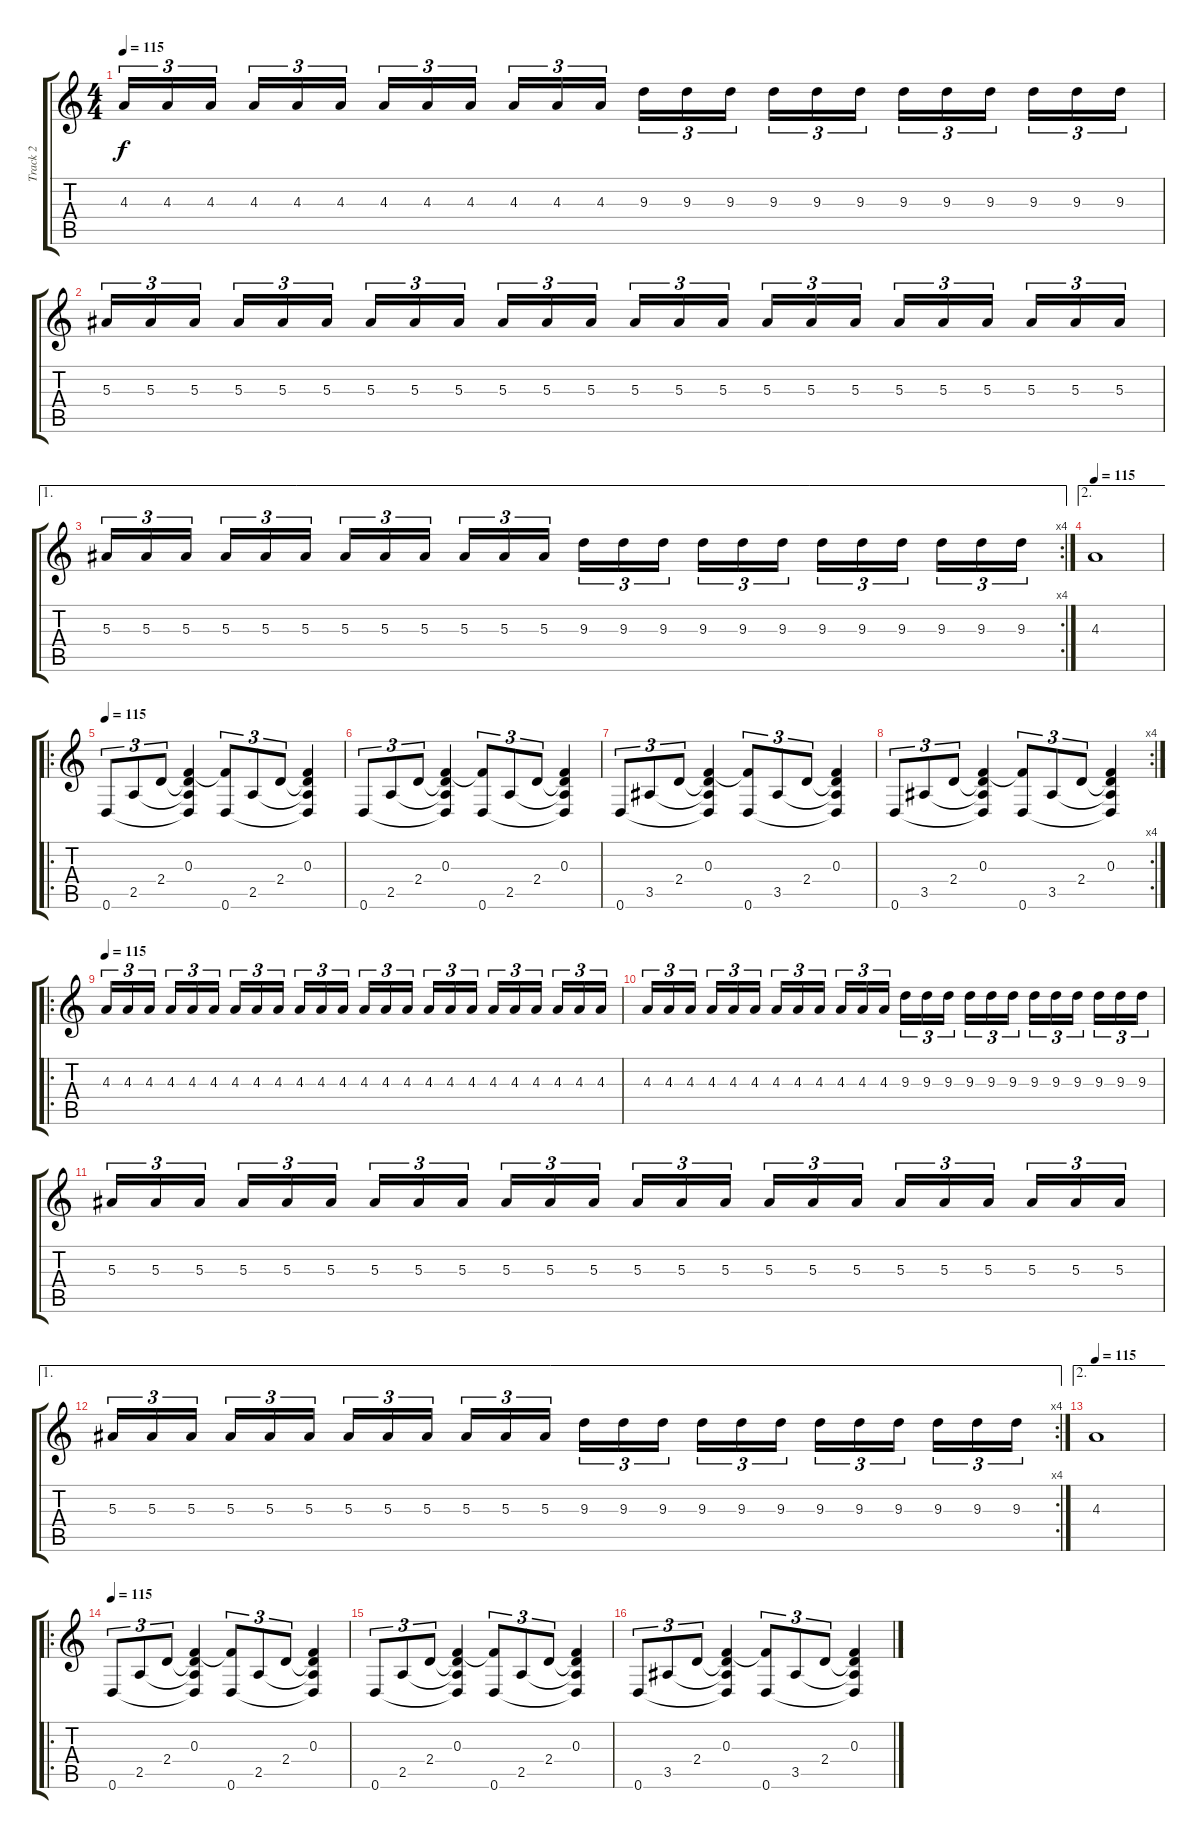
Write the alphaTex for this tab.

\track ("Track 2" "Track 2") {instrument distortionguitar}
\staff {score tabs}
\tuning (D4 A3 F3 C3 G2 D2) {hide}
\ts (4 4)
\tempo 115
\clef g2
\ks c
4.3.16{tu (3 2) dy f} 4.3.16{tu (3 2)} 4.3.16{tu (3 2)} 4.3.16{tu (3 2)} 4.3.16{tu (3 2)} 4.3.16{tu (3 2)} 4.3.16{tu (3 2)} 4.3.16{tu (3 2)} 4.3.16{tu (3 2)} 4.3.16{tu (3 2)} 4.3.16{tu (3 2)} 4.3.16{tu (3 2)} 9.3.16{tu (3 2)} 9.3.16{tu (3 2)} 9.3.16{tu (3 2)} 9.3.16{tu (3 2)} 9.3.16{tu (3 2)} 9.3.16{tu (3 2)} 9.3.16{tu (3 2)} 9.3.16{tu (3 2)} 9.3.16{tu (3 2)} 9.3.16{tu (3 2)} 9.3.16{tu (3 2)} 9.3.16{tu (3 2)} |
5.3.16{tu (3 2)} 5.3.16{tu (3 2)} 5.3.16{tu (3 2)} 5.3.16{tu (3 2)} 5.3.16{tu (3 2)} 5.3.16{tu (3 2)} 5.3.16{tu (3 2)} 5.3.16{tu (3 2)} 5.3.16{tu (3 2)} 5.3.16{tu (3 2)} 5.3.16{tu (3 2)} 5.3.16{tu (3 2)} 5.3.16{tu (3 2)} 5.3.16{tu (3 2)} 5.3.16{tu (3 2)} 5.3.16{tu (3 2)} 5.3.16{tu (3 2)} 5.3.16{tu (3 2)} 5.3.16{tu (3 2)} 5.3.16{tu (3 2)} 5.3.16{tu (3 2)} 5.3.16{tu (3 2)} 5.3.16{tu (3 2)} 5.3.16{tu (3 2)} |
\ae 1
\rc 4
5.3.16{tu (3 2)} 5.3.16{tu (3 2)} 5.3.16{tu (3 2)} 5.3.16{tu (3 2)} 5.3.16{tu (3 2)} 5.3.16{tu (3 2)} 5.3.16{tu (3 2)} 5.3.16{tu (3 2)} 5.3.16{tu (3 2)} 5.3.16{tu (3 2)} 5.3.16{tu (3 2)} 5.3.16{tu (3 2)} 9.3.16{tu (3 2)} 9.3.16{tu (3 2)} 9.3.16{tu (3 2)} 9.3.16{tu (3 2)} 9.3.16{tu (3 2)} 9.3.16{tu (3 2)} 9.3.16{tu (3 2)} 9.3.16{tu (3 2)} 9.3.16{tu (3 2)} 9.3.16{tu (3 2)} 9.3.16{tu (3 2)} 9.3.16{tu (3 2)} |
\ae 2
\tempo 115
4.3.1{volume 6} |
\ro
\tempo 115
0.6.8{tu (3 2) volume 13} 2.5.8{tu (3 2)} 2.4.8{tu (3 2)} (0.3 2.4{t} 2.5{t} 0.6{t}).4 (0.3{t} 0.6).8{tu (3 2)} 2.5.8{tu (3 2)} 2.4.8{tu (3 2)} (0.3 2.4{t} 2.5{t} 0.6{t}).4 |
0.6.8{tu (3 2)} 2.5.8{tu (3 2)} 2.4.8{tu (3 2)} (0.3 2.4{t} 2.5{t} 0.6{t}).4 (0.3{t} 0.6).8{tu (3 2)} 2.5.8{tu (3 2)} 2.4.8{tu (3 2)} (0.3 2.4{t} 2.5{t} 0.6{t}).4 |
0.6.8{tu (3 2)} 3.5.8{tu (3 2)} 2.4.8{tu (3 2)} (0.3 2.4{t} 3.5{t} 0.6{t}).4 (0.3{t} 0.6).8{tu (3 2)} 3.5.8{tu (3 2)} 2.4.8{tu (3 2)} (0.3 2.4{t} 3.5{t} 0.6{t}).4 |
\rc 4
0.6.8{tu (3 2)} 3.5.8{tu (3 2)} 2.4.8{tu (3 2)} (0.3 2.4{t} 3.5{t} 0.6{t}).4 (0.3{t} 0.6).8{tu (3 2)} 3.5.8{tu (3 2)} 2.4.8{tu (3 2)} (0.3 2.4{t} 3.5{t} 0.6{t}).4 |
\ro
\tempo 115
4.3.16{tu (3 2) volume 10} 4.3.16{tu (3 2)} 4.3.16{tu (3 2)} 4.3.16{tu (3 2)} 4.3.16{tu (3 2)} 4.3.16{tu (3 2)} 4.3.16{tu (3 2)} 4.3.16{tu (3 2)} 4.3.16{tu (3 2)} 4.3.16{tu (3 2)} 4.3.16{tu (3 2)} 4.3.16{tu (3 2)} 4.3.16{tu (3 2)} 4.3.16{tu (3 2)} 4.3.16{tu (3 2)} 4.3.16{tu (3 2)} 4.3.16{tu (3 2)} 4.3.16{tu (3 2)} 4.3.16{tu (3 2)} 4.3.16{tu (3 2)} 4.3.16{tu (3 2)} 4.3.16{tu (3 2)} 4.3.16{tu (3 2)} 4.3.16{tu (3 2)} |
4.3.16{tu (3 2)} 4.3.16{tu (3 2)} 4.3.16{tu (3 2)} 4.3.16{tu (3 2)} 4.3.16{tu (3 2)} 4.3.16{tu (3 2)} 4.3.16{tu (3 2)} 4.3.16{tu (3 2)} 4.3.16{tu (3 2)} 4.3.16{tu (3 2)} 4.3.16{tu (3 2)} 4.3.16{tu (3 2)} 9.3.16{tu (3 2)} 9.3.16{tu (3 2)} 9.3.16{tu (3 2)} 9.3.16{tu (3 2)} 9.3.16{tu (3 2)} 9.3.16{tu (3 2)} 9.3.16{tu (3 2)} 9.3.16{tu (3 2)} 9.3.16{tu (3 2)} 9.3.16{tu (3 2)} 9.3.16{tu (3 2)} 9.3.16{tu (3 2)} |
5.3.16{tu (3 2)} 5.3.16{tu (3 2)} 5.3.16{tu (3 2)} 5.3.16{tu (3 2)} 5.3.16{tu (3 2)} 5.3.16{tu (3 2)} 5.3.16{tu (3 2)} 5.3.16{tu (3 2)} 5.3.16{tu (3 2)} 5.3.16{tu (3 2)} 5.3.16{tu (3 2)} 5.3.16{tu (3 2)} 5.3.16{tu (3 2)} 5.3.16{tu (3 2)} 5.3.16{tu (3 2)} 5.3.16{tu (3 2)} 5.3.16{tu (3 2)} 5.3.16{tu (3 2)} 5.3.16{tu (3 2)} 5.3.16{tu (3 2)} 5.3.16{tu (3 2)} 5.3.16{tu (3 2)} 5.3.16{tu (3 2)} 5.3.16{tu (3 2)} |
\ae 1
\rc 4
5.3.16{tu (3 2)} 5.3.16{tu (3 2)} 5.3.16{tu (3 2)} 5.3.16{tu (3 2)} 5.3.16{tu (3 2)} 5.3.16{tu (3 2)} 5.3.16{tu (3 2)} 5.3.16{tu (3 2)} 5.3.16{tu (3 2)} 5.3.16{tu (3 2)} 5.3.16{tu (3 2)} 5.3.16{tu (3 2)} 9.3.16{tu (3 2)} 9.3.16{tu (3 2)} 9.3.16{tu (3 2)} 9.3.16{tu (3 2)} 9.3.16{tu (3 2)} 9.3.16{tu (3 2)} 9.3.16{tu (3 2)} 9.3.16{tu (3 2)} 9.3.16{tu (3 2)} 9.3.16{tu (3 2)} 9.3.16{tu (3 2)} 9.3.16{tu (3 2)} |
\ae 2
\tempo 115
4.3.1{volume 6} |
\ro
\tempo 115
0.6.8{tu (3 2) volume 13} 2.5.8{tu (3 2)} 2.4.8{tu (3 2)} (0.3 2.4{t} 2.5{t} 0.6{t}).4 (0.3{t} 0.6).8{tu (3 2)} 2.5.8{tu (3 2)} 2.4.8{tu (3 2)} (0.3 2.4{t} 2.5{t} 0.6{t}).4 |
0.6.8{tu (3 2)} 2.5.8{tu (3 2)} 2.4.8{tu (3 2)} (0.3 2.4{t} 2.5{t} 0.6{t}).4 (0.3{t} 0.6).8{tu (3 2)} 2.5.8{tu (3 2)} 2.4.8{tu (3 2)} (0.3 2.4{t} 2.5{t} 0.6{t}).4 |
0.6.8{tu (3 2)} 3.5.8{tu (3 2)} 2.4.8{tu (3 2)} (0.3 2.4{t} 3.5{t} 0.6{t}).4 (0.3{t} 0.6).8{tu (3 2)} 3.5.8{tu (3 2)} 2.4.8{tu (3 2)} (0.3 2.4{t} 3.5{t} 0.6{t}).4
